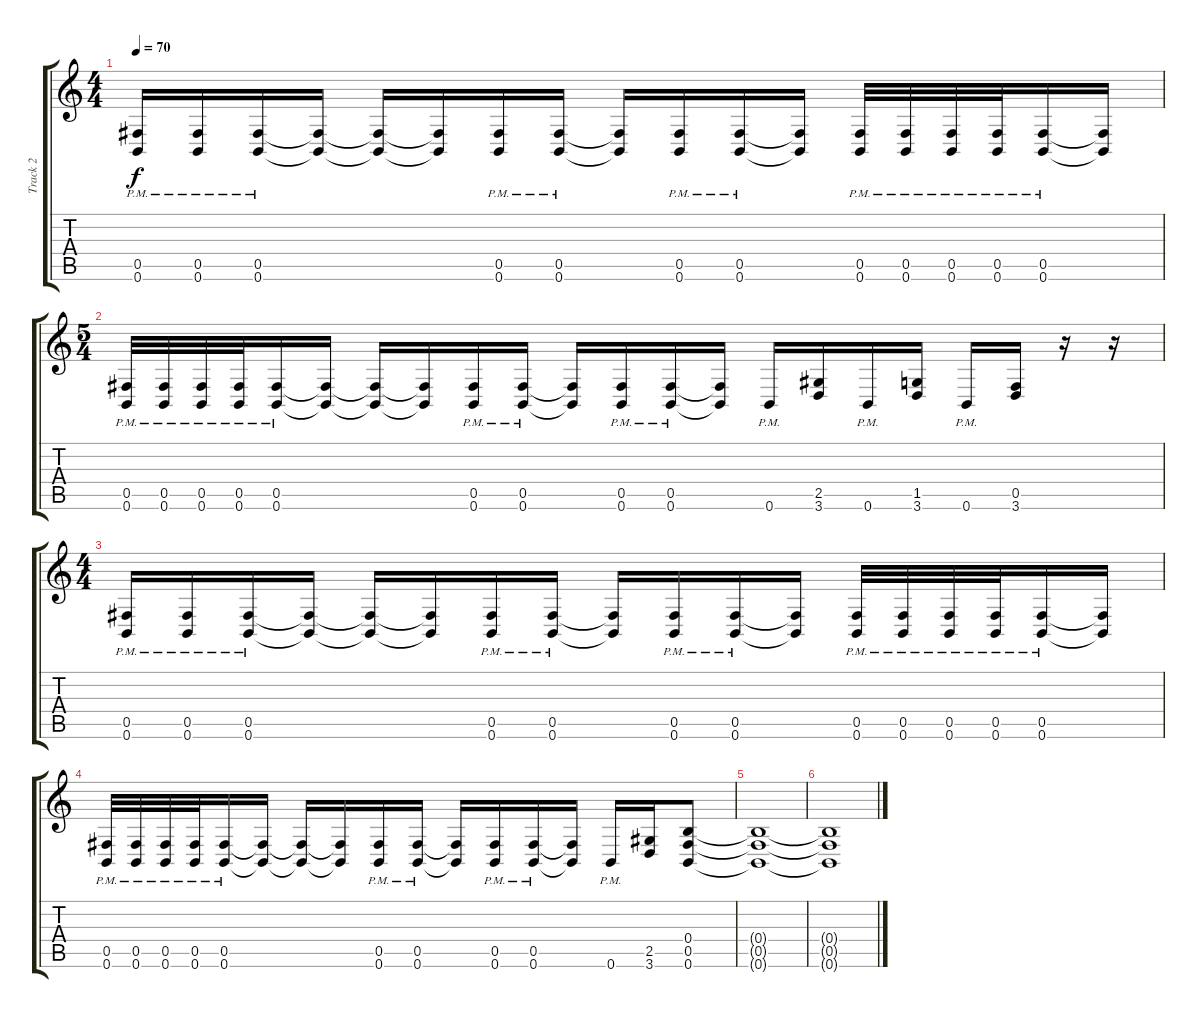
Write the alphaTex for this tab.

\track ("Track 2" "Track 2") {instrument distortionguitar}
\staff {score tabs}
\tuning (Db4 Ab3 E3 B2 Gb2 B1) {hide}
\ts (4 4)
\tempo 70
\clef g2
\ks c
(0.5{pm} 0.6{pm}).16{dy f} (0.5{pm} 0.6{pm}).16 (0.5{pm} 0.6{pm}).16 (0.5{t} 0.6{t}).16 (0.5{t} 0.6{t}).16 (0.5{t} 0.6{t}).16 (0.5{pm} 0.6{pm}).16 (0.5{pm} 0.6{pm}).16 (0.5{t} 0.6{t}).16 (0.5{pm} 0.6{pm}).16 (0.5{pm} 0.6{pm}).16 (0.5{t} 0.6{t}).16 (0.5{pm} 0.6{pm}).32 (0.5{pm} 0.6{pm}).32 (0.5{pm} 0.6{pm}).32 (0.5{pm} 0.6{pm}).32 (0.5{pm} 0.6{pm}).16 (0.5{t} 0.6{t}).16 |
\ts (5 4)
(0.5{pm} 0.6{pm}).32 (0.5{pm} 0.6{pm}).32 (0.5{pm} 0.6{pm}).32 (0.5{pm} 0.6{pm}).32 (0.5{pm} 0.6{pm}).16 (0.5{t} 0.6{t}).16 (0.5{t} 0.6{t}).16 (0.5{t} 0.6{t}).16 (0.5{pm} 0.6{pm}).16 (0.5{pm} 0.6{pm}).16 (0.5{t} 0.6{t}).16 (0.5{pm} 0.6{pm}).16 (0.5{pm} 0.6{pm}).16 (0.5{t} 0.6{t}).16 0.6{pm}.16 (2.5 3.6).16 0.6{pm}.16 (1.5 3.6).16 0.6{pm}.16 (0.5 3.6).16 r.16 r.16 |
\ts (4 4)
(0.5{pm} 0.6{pm}).16 (0.5{pm} 0.6{pm}).16 (0.5{pm} 0.6{pm}).16 (0.5{t} 0.6{t}).16 (0.5{t} 0.6{t}).16 (0.5{t} 0.6{t}).16 (0.5{pm} 0.6{pm}).16 (0.5{pm} 0.6{pm}).16 (0.5{t} 0.6{t}).16 (0.5{pm} 0.6{pm}).16 (0.5{pm} 0.6{pm}).16 (0.5{t} 0.6{t}).16 (0.5{pm} 0.6{pm}).32 (0.5{pm} 0.6{pm}).32 (0.5{pm} 0.6{pm}).32 (0.5{pm} 0.6{pm}).32 (0.5{pm} 0.6{pm}).16 (0.5{t} 0.6{t}).16 |
(0.5{pm} 0.6{pm}).32 (0.5{pm} 0.6{pm}).32 (0.5{pm} 0.6{pm}).32 (0.5{pm} 0.6{pm}).32 (0.5{pm} 0.6{pm}).16 (0.5{t} 0.6{t}).16 (0.5{t} 0.6{t}).16 (0.5{t} 0.6{t}).16 (0.5{pm} 0.6{pm}).16 (0.5{pm} 0.6{pm}).16 (0.5{t} 0.6{t}).16 (0.5{pm} 0.6{pm}).16 (0.5{pm} 0.6{pm}).16 (0.5{t} 0.6{t}).16 0.6{pm}.16 (2.5 3.6).16 (0.4 0.5 0.6).8 |
(0.4{t} 0.5{t} 0.6{t}).1 |
(0.4{t} 0.5{t} 0.6{t}).1
